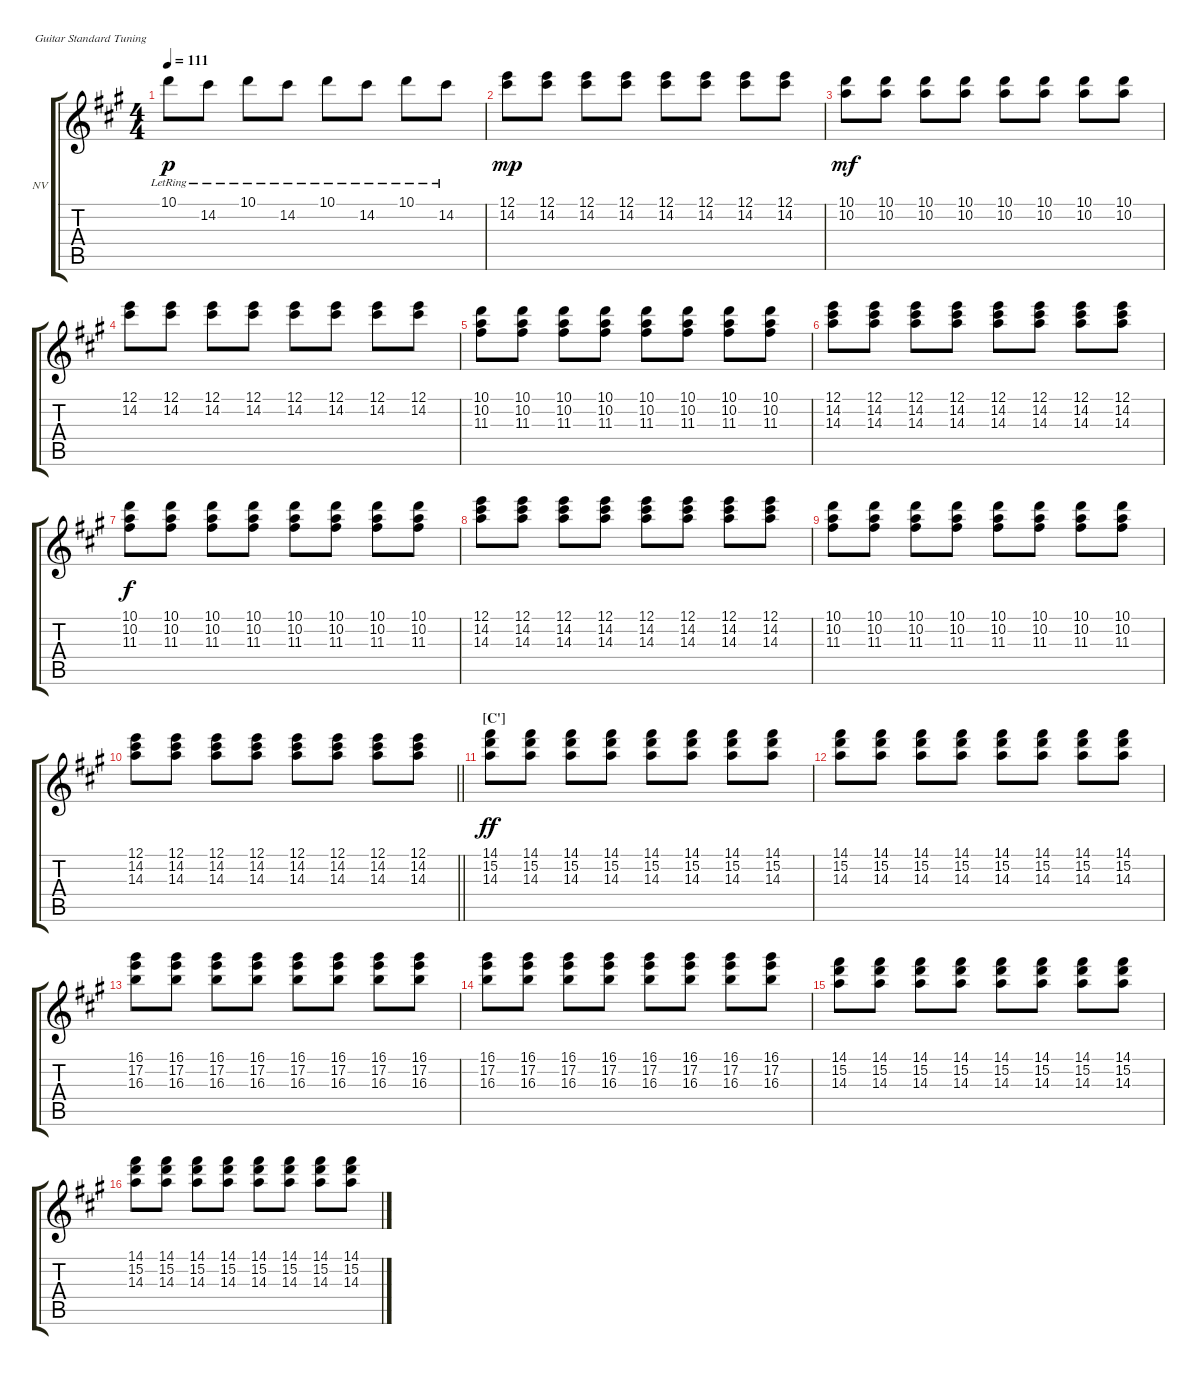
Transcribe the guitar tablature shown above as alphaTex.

\defaultSystemsLayout 4
\bracketExtendMode groupsimilarinstruments
\firstSystemTrackNameOrientation horizontal
\otherSystemsTrackNameOrientation horizontal
\track ("Nick Valensi" "NV") {instrument electricguitarclean}
\staff {score tabs}
\tuning (E4 B3 G3 D3 A2 E2)
\ts (4 4)
\tempo 111
\clef g2
\ks a
10.1{lr}.8{dy p} 14.2{lr}.8 10.1{lr}.8 14.2{lr}.8 10.1{lr}.8 14.2{lr}.8 10.1{lr}.8 14.2{lr}.8 |
(12.1 14.2).8{dy mp} (12.1 14.2).8 (12.1 14.2).8 (12.1 14.2).8 (12.1 14.2).8 (12.1 14.2).8 (12.1 14.2).8 (12.1 14.2).8 |
(10.1 10.2).8{dy mf} (10.1 10.2).8 (10.1 10.2).8 (10.1 10.2).8 (10.1 10.2).8 (10.1 10.2).8 (10.1 10.2).8 (10.1 10.2).8 |
(12.1 14.2).8 (12.1 14.2).8 (12.1 14.2).8 (12.1 14.2).8 (12.1 14.2).8 (12.1 14.2).8 (12.1 14.2).8 (12.1 14.2).8 |
(10.1 10.2 11.3).8 (10.1 10.2 11.3).8 (10.1 10.2 11.3).8 (10.1 10.2 11.3).8 (10.1 10.2 11.3).8 (10.1 10.2 11.3).8 (10.1 10.2 11.3).8 (10.1 10.2 11.3).8 |
(12.1 14.2 14.3).8 (12.1 14.2 14.3).8 (12.1 14.2 14.3).8 (12.1 14.2 14.3).8 (12.1 14.2 14.3).8 (12.1 14.2 14.3).8 (12.1 14.2 14.3).8 (12.1 14.2 14.3).8 |
(10.1 10.2 11.3).8{dy f} (10.1 10.2 11.3).8 (10.1 10.2 11.3).8 (10.1 10.2 11.3).8 (10.1 10.2 11.3).8 (10.1 10.2 11.3).8 (10.1 10.2 11.3).8 (10.1 10.2 11.3).8 |
(12.1 14.2 14.3).8 (12.1 14.2 14.3).8 (12.1 14.2 14.3).8 (12.1 14.2 14.3).8 (12.1 14.2 14.3).8 (12.1 14.2 14.3).8 (12.1 14.2 14.3).8 (12.1 14.2 14.3).8 |
(10.1 10.2 11.3).8 (10.1 10.2 11.3).8 (10.1 10.2 11.3).8 (10.1 10.2 11.3).8 (10.1 10.2 11.3).8 (10.1 10.2 11.3).8 (10.1 10.2 11.3).8 (10.1 10.2 11.3).8 |
\barLineRight lightlight
(12.1 14.2 14.3).8 (12.1 14.2 14.3).8 (12.1 14.2 14.3).8 (12.1 14.2 14.3).8 (12.1 14.2 14.3).8 (12.1 14.2 14.3).8 (12.1 14.2 14.3).8 (12.1 14.2 14.3).8 |
\section ("C'" "")
(14.1 15.2 14.3).8{dy ff} (14.1 15.2 14.3).8 (14.1 15.2 14.3).8 (14.1 15.2 14.3).8 (14.1 15.2 14.3).8 (14.1 15.2 14.3).8 (14.1 15.2 14.3).8 (14.1 15.2 14.3).8 |
(14.1 15.2 14.3).8 (14.1 15.2 14.3).8 (14.1 15.2 14.3).8 (14.1 15.2 14.3).8 (14.1 15.2 14.3).8 (14.1 15.2 14.3).8 (14.1 15.2 14.3).8 (14.1 15.2 14.3).8 |
(16.1 17.2 16.3).8 (16.1 17.2 16.3).8 (16.1 17.2 16.3).8 (16.1 17.2 16.3).8 (16.1 17.2 16.3).8 (16.1 17.2 16.3).8 (16.1 17.2 16.3).8 (16.1 17.2 16.3).8 |
(16.1 17.2 16.3).8 (16.1 17.2 16.3).8 (16.1 17.2 16.3).8 (16.1 17.2 16.3).8 (16.1 17.2 16.3).8 (16.1 17.2 16.3).8 (16.1 17.2 16.3).8 (16.1 17.2 16.3).8 |
(14.1 15.2 14.3).8 (14.1 15.2 14.3).8 (14.1 15.2 14.3).8 (14.1 15.2 14.3).8 (14.1 15.2 14.3).8 (14.1 15.2 14.3).8 (14.1 15.2 14.3).8 (14.1 15.2 14.3).8 |
(14.1 15.2 14.3).8 (14.1 15.2 14.3).8 (14.1 15.2 14.3).8 (14.1 15.2 14.3).8 (14.1 15.2 14.3).8 (14.1 15.2 14.3).8 (14.1 15.2 14.3).8 (14.1 15.2 14.3).8
